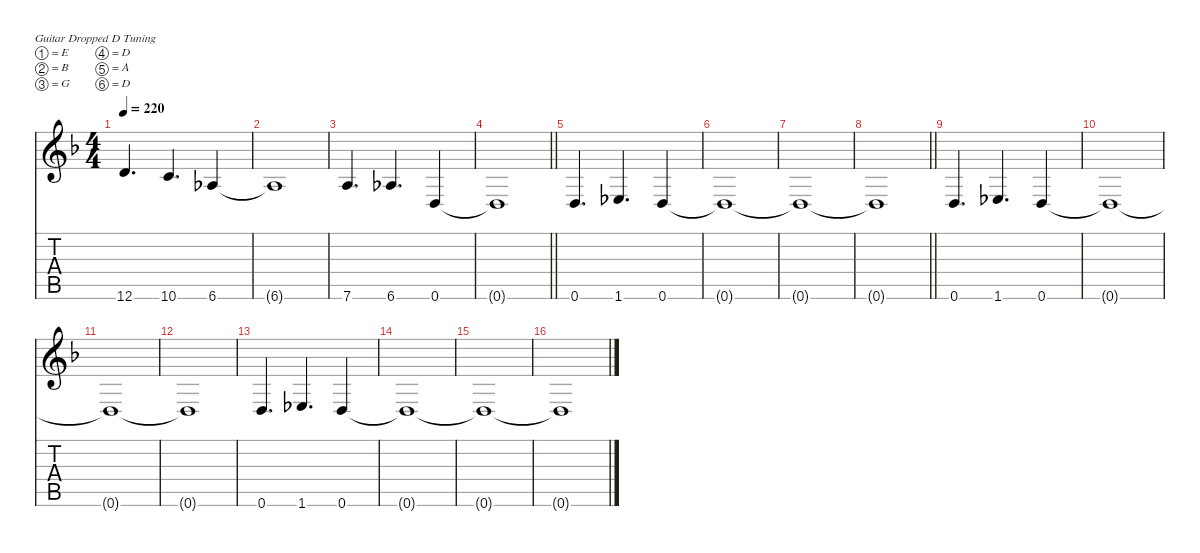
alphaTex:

\hideDynamics
\bracketExtendMode nobrackets
\singleTrackTrackNamePolicy hidden
\multiTrackTrackNamePolicy hidden
\firstSystemTrackNameMode fullname
\firstSystemTrackNameOrientation horizontal
\otherSystemsTrackNameOrientation horizontal
\track ("Guitar-spare" "E-Gt") {instrument distortionguitar}
\staff {score tabs}
\tuning (E4 B3 G3 D3 A2 D2)
\ts (4 4)
\tempo 220
\clef g2
\ks dminor
12.6{acc forcenatural}.4{d dy f} 10.6{acc forcenatural}.4{d} 6.6{acc b}.4 |
6.6{t acc b}.1 |
7.6{acc forcenatural}.4{d} 6.6{acc b}.4{d} 0.6{acc forcenatural}.4 |
\barLineRight lightlight
0.6{t acc forcenatural}.1 |
0.6{acc forcenatural}.4{d} 1.6{acc b}.4{d} 0.6{acc forcenatural}.4 |
0.6{t acc forcenatural}.1 |
0.6{t acc forcenatural}.1 |
\barLineRight lightlight
0.6{t acc forcenatural}.1 |
0.6{acc forcenatural}.4{d} 1.6{acc b}.4{d} 0.6{acc forcenatural}.4 |
0.6{t acc forcenatural}.1 |
0.6{t acc forcenatural}.1 |
0.6{t acc forcenatural}.1 |
0.6{acc forcenatural}.4{d} 1.6{acc b}.4{d} 0.6{acc forcenatural}.4 |
0.6{t acc forcenatural}.1 |
0.6{t acc forcenatural}.1 |
0.6{t acc forcenatural}.1
